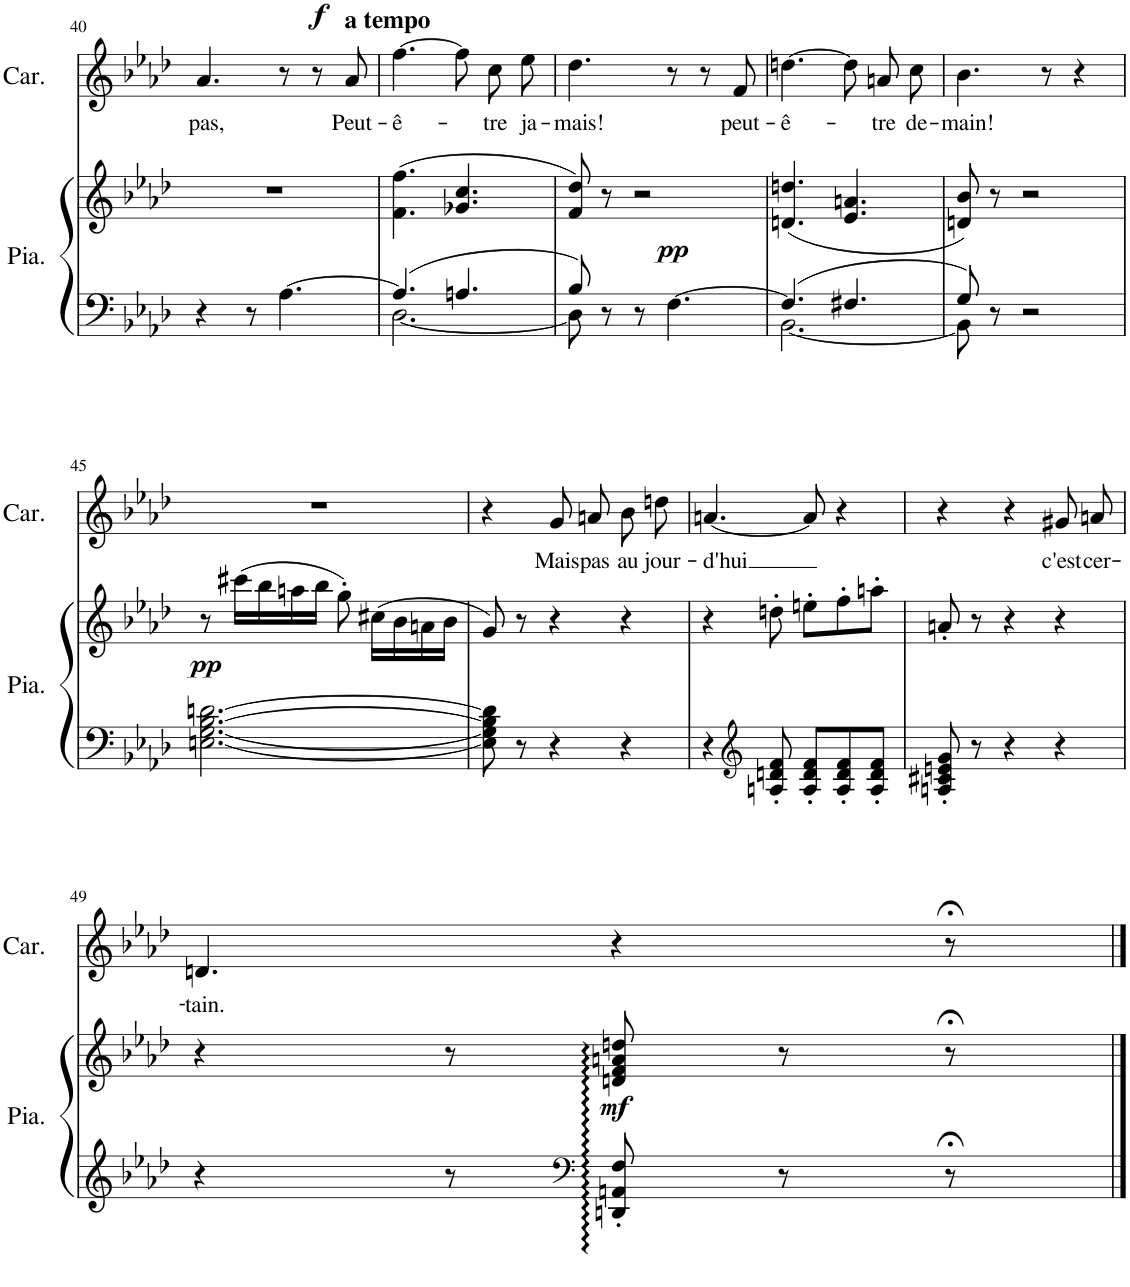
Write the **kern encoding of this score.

**kern	**kern	**dynam	**kern	**text	**dynam
*part2	*part2	*part2	*part1	*part1	*part1
*staff3	*staff2	*staff2/3	*staff1	*staff1	*staff1
*I"Piano	*	*	*I"Carmen	*	*
*I'Pia.	*	*	*I'Car.	*	*
!!LO:PB:g=z
*clefF4	*clefG2	*	*clefG2	*	*
*k[b-e-a-d-]	*k[b-e-a-d-]	*	*k[b-e-a-d-]	*	*
*M3/4	*M3/4	*	*M3/4	*	*
=40	=40	=40	=40	=40	=40
!	!	!	!	!LO:LY:b	!
4r	2.r	.	4.a-/	pas,	.
8r	.	.	.	.	.
[4.A-\	.	.	8r	.	.
!	!	!	!	!	!LO:DY:a
.	.	.	8r	.	f
!	!	!	!LO:TX:a:B:t=a tempo	!	!
!	!	!	!	!LO:LY:b	!
.	.	.	8a-/	Peut-	.
=41	=41	=41	=41	=41	=41
*^	*	*	*	*	*
!	!	!	!	!	!LO:LY:b	!
4.A-/]	[2.D-\	(4.f\ 4.ff\	.	[4.ff\	-ê-	.
4.An/	.	4.g-X/ 4.cc/	.	8ff\]	.	.
!	!	!	!	!	!LO:LY:b	!
.	.	.	.	8cc\L	-tre	.
!	!	!	!	!	!LO:LY:b	!
.	.	.	.	8ee-\J	ja-	.
=42	=42	=42	=42	=42	=42	=42
!	!	!	!	!	!LO:LY:b	!
*	*	*^	*	*	*	*
8B-/	8D-\]	8f/ 8dd-/)	4.ryy	.	4.dd-\	-mais!	.
8r	2ryy	8r	.	.	.	.	.
8r	.	2r	.	.	.	.	.
!	!	!	!	!LO:DY:b	!	!	!
[4.F\	.	.	4.ryy	pp	8r	.	.
.	.	.	.	.	8r	.	.
!	!	!	!	!	!	!LO:LY:b	!
.	8ryy	.	.	.	8f/	peut-	.
=43	=43	=43	=43	=43	=43	=43	=43
!	!	!	!	!	!	!LO:LY:b	!
*	*	*v	*v	*	*	*	*
4.F/]	[2.BB-\	(4.dn/ 4.ddn/	.	[4.ddn\	-ê-	.
4.F#X/	.	4.e-/ 4.an/	.	8dd\]	.	.
!	!	!	!	!	!LO:LY:b	!
.	.	.	.	8an\L	-tre	.
!	!	!	!	!	!LO:LY:b	!
.	.	.	.	8cc\J	de-	.
=44	=44	=44	=44	=44	=44	=44
!	!	!	!	!	!LO:LY:b	!
8G/	8BB-\]	8dn/ 8b-/)	.	4.b-\	-main!	.
8r	2ryy	8r	.	.	.	.
2r	.	2r	.	.	.	.
.	.	.	.	8r	.	.
.	.	.	.	4r	.	.
.	8ryy	.	.	.	.	.
!!LO:LB:g=z
=45	=45	=45	=45	=45	=45	=45
!	!	!	!LO:DY:b	!	!	!
*v	*v	*	*	*	*	*
[2.En\ [2.G\ [2.B-\ [2.dn\	8r	pp	2.r	.	.
.	(16ccc#X\LL	.	.	.	.
.	16bb-\	.	.	.	.
.	16aan\	.	.	.	.
.	16bb-\JJ	.	.	.	.
.	8gg'\)	.	.	.	.
.	(16cc#X\LL	.	.	.	.
.	16b-\	.	.	.	.
.	16an\	.	.	.	.
.	16b-\JJ	.	.	.	.
=46	=46	=46	=46	=46	=46
8E\] 8G\] 8B-\] 8d\]	8g/)	.	4r	.	.
8r	8r	.	.	.	.
!	!	!	!	!LO:LY:b	!
4r	4r	.	8g/L	Mais	.
!	!	!	!	!LO:LY:b	!
.	.	.	8an/J	pas	.
!	!	!	!	!LO:LY:b	!
4r	4r	.	8b-\L	au-	.
!	!	!	!	!LO:LY:b	!
.	.	.	8ddn\J	-jour-	.
=47	=47	=47	=47	=47	=47
!	!	!	!	!LO:LY:b	!
4r	4r	.	[4.an/	-d'hui	.
*clefG2	*	*	*	*	*
8An/' 8dn/' 8f/'	8ddn'\	.	.	.	.
8A/' 8d/' 8f/'L	8een'\L	.	8a/]	.	.
8A/' 8d/' 8f/'	8ff'\	.	4r	.	.
8A/' 8d/' 8f/'J	8aan'\J	.	.	.	.
=48	=48	=48	=48	=48	=48
8An/' 8c#X/' 8en/' 8g/'	8an'/	.	4r	.	.
8r	8r	.	.	.	.
4r	4r	.	4r	.	.
!	!	!	!	!LO:LY:b	!
4r	4r	.	8g#X/L	c'est	.
!	!	!	!	!LO:LY:b	!
.	.	.	8an/J	cer-	.
!!LO:LB:g=z
=49	=49	=49	=49	=49	=49
!	!	!	!	!LO:LY:b	!
4r	4r	.	4.dn/	-tain.	.
8r	8r	.	.	.	.
*clefF4	*	*	*	*	*
!	!	!LO:DY:b	!	!	!
8DDn/::' 8AAn/::' 8F/::'	8dn/:: 8f/:: 8an/:: 8ddn/::	mf	4r	.	.
8r	8r	.	.	.	.
8r;<	8r;<	.	8r;<	.	.
==	==	==	==	==	==
*-	*-	*-	*-	*-	*-
